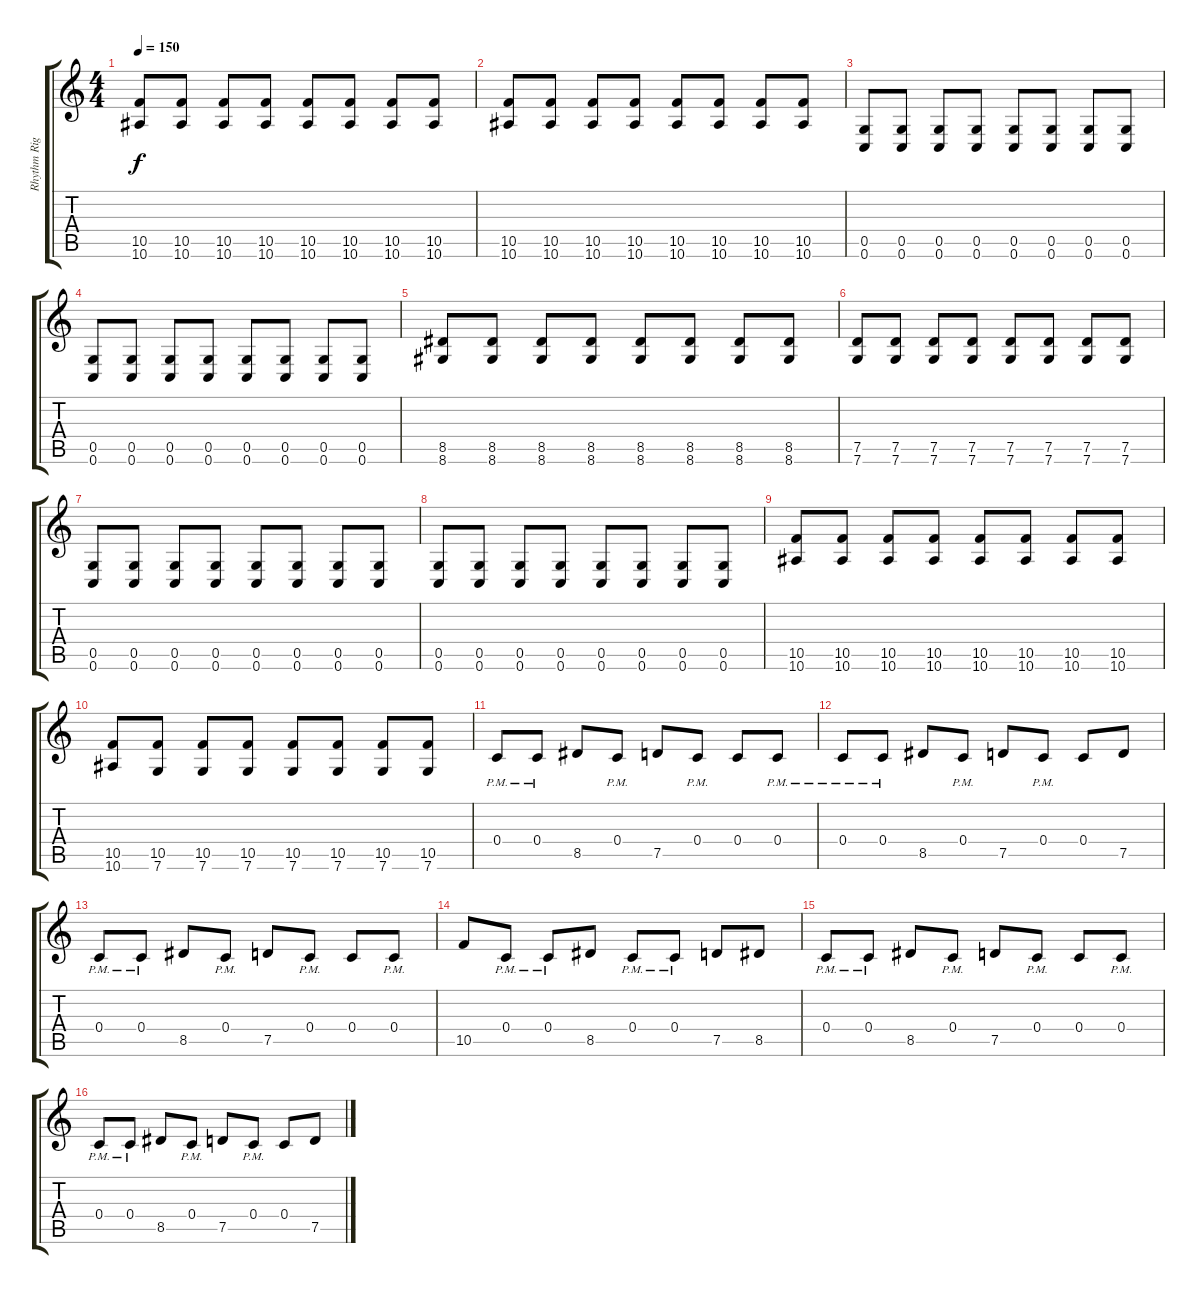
\track ("Rhythm Right" "Rhythm Rig") {instrument distortionguitar}
\staff {score tabs}
\tuning (D4 A3 F3 C3 G2 C2) {hide}
\ts (4 4)
\tempo 150
\clef g2
\ks c
(10.5 10.6).8{dy f} (10.5 10.6).8 (10.5 10.6).8 (10.5 10.6).8 (10.5 10.6).8 (10.5 10.6).8 (10.5 10.6).8 (10.5 10.6).8 |
(10.5 10.6).8 (10.5 10.6).8 (10.5 10.6).8 (10.5 10.6).8 (10.5 10.6).8 (10.5 10.6).8 (10.5 10.6).8 (10.5 10.6).8 |
(0.5 0.6).8 (0.5 0.6).8 (0.5 0.6).8 (0.5 0.6).8 (0.5 0.6).8 (0.5 0.6).8 (0.5 0.6).8 (0.5 0.6).8 |
(0.5 0.6).8 (0.5 0.6).8 (0.5 0.6).8 (0.5 0.6).8 (0.5 0.6).8 (0.5 0.6).8 (0.5 0.6).8 (0.5 0.6).8 |
(8.5 8.6).8 (8.5 8.6).8 (8.5 8.6).8 (8.5 8.6).8 (8.5 8.6).8 (8.5 8.6).8 (8.5 8.6).8 (8.5 8.6).8 |
(7.5 7.6).8 (7.5 7.6).8 (7.5 7.6).8 (7.5 7.6).8 (7.5 7.6).8 (7.5 7.6).8 (7.5 7.6).8 (7.5 7.6).8 |
(0.5 0.6).8 (0.5 0.6).8 (0.5 0.6).8 (0.5 0.6).8 (0.5 0.6).8 (0.5 0.6).8 (0.5 0.6).8 (0.5 0.6).8 |
(0.5 0.6).8 (0.5 0.6).8 (0.5 0.6).8 (0.5 0.6).8 (0.5 0.6).8 (0.5 0.6).8 (0.5 0.6).8 (0.5 0.6).8 |
(10.5 10.6).8 (10.5 10.6).8 (10.5 10.6).8 (10.5 10.6).8 (10.5 10.6).8 (10.5 10.6).8 (10.5 10.6).8 (10.5 10.6).8 |
(10.5 10.6).8 (10.5 7.6).8 (10.5 7.6).8 (10.5 7.6).8 (10.5 7.6).8 (10.5 7.6).8 (10.5 7.6).8 (10.5 7.6).8 |
0.4{pm}.8 0.4{pm}.8 8.5.8 0.4{pm}.8 7.5.8 0.4{pm}.8 0.4.8 0.4{pm}.8 |
0.4{pm}.8 0.4{pm}.8 8.5.8 0.4{pm}.8 7.5.8 0.4{pm}.8 0.4.8 7.5.8 |
0.4{pm}.8 0.4{pm}.8 8.5.8 0.4{pm}.8 7.5.8 0.4{pm}.8 0.4.8 0.4{pm}.8 |
10.5.8 0.4{pm}.8 0.4{pm}.8 8.5.8 0.4{pm}.8 0.4{pm}.8 7.5.8 8.5.8 |
0.4{pm}.8 0.4{pm}.8 8.5.8 0.4{pm}.8 7.5.8 0.4{pm}.8 0.4.8 0.4{pm}.8 |
0.4{pm}.8 0.4{pm}.8 8.5.8 0.4{pm}.8 7.5.8 0.4{pm}.8 0.4.8 7.5.8
